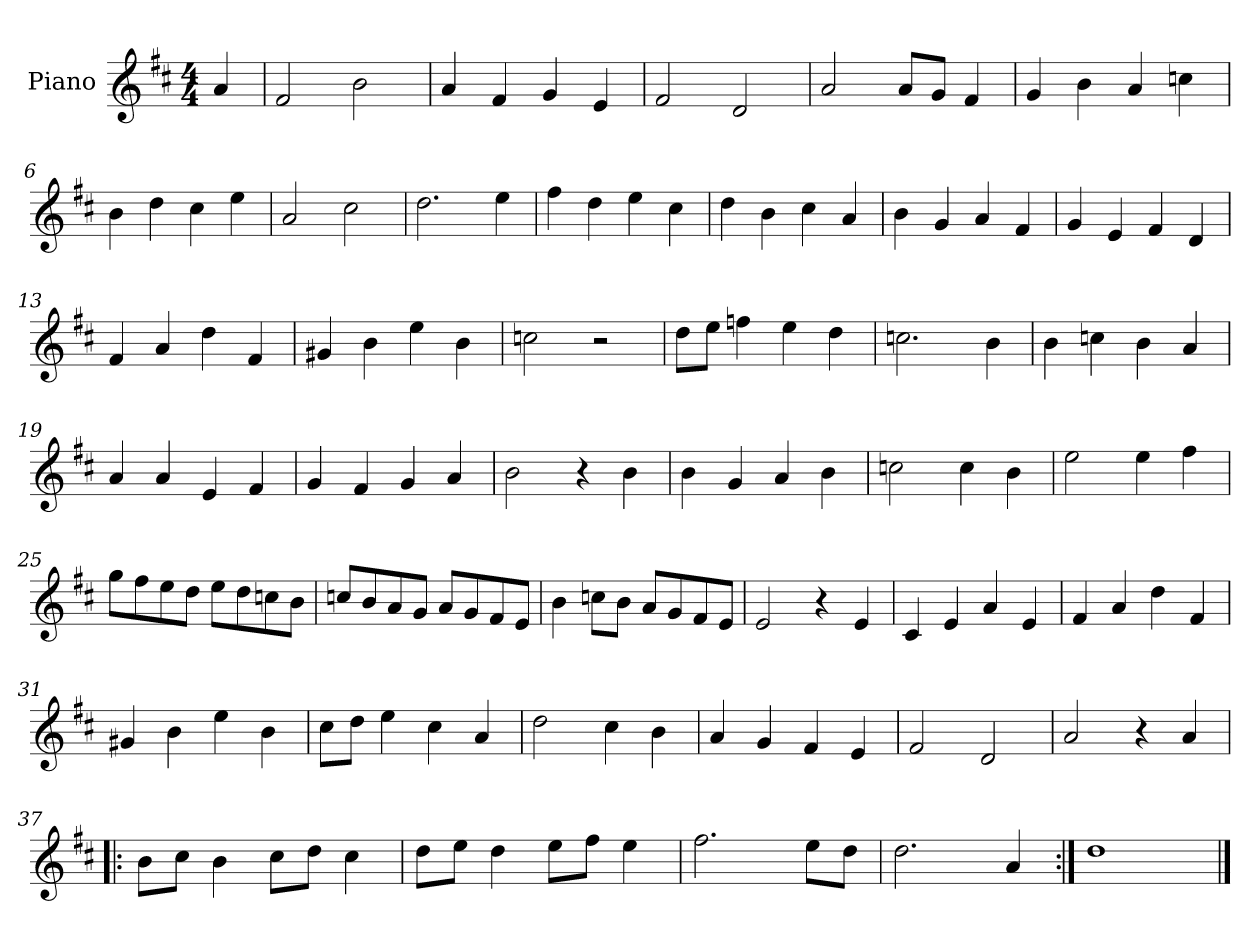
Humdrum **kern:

**kern
*part1
*staff1
*I"Piano
*I'Pno.
*clefG2
*k[f#c#]
*M4/4
=
4a/
=1
2f#/
2b\
=2
4a/
4f#/
4g/
4e/
=3
2f#/
2d/
=4
2a/
8a/L
8g/J
4f#/
=5
4g/
4b\
4a/
4ccn\
=6
4b\
4dd\
4cc#\
4ee\
=7
2a/
2cc#\
=8
2.dd\
4ee\
=9
4ff#\
4dd\
4ee\
4cc#\
!!LO:LB:g=z
=10
4dd\
4b\
4cc#\
4a/
=11
4b\
4g/
4a/
4f#/
=12
4g/
4e/
4f#/
4d/
=13
4f#/
4a/
4dd\
4f#/
=14
4g#X/
4b\
4ee\
4b\
=15
2ccn\
2r
=16
8dd\L
8ee\J
4ffn\
4ee\
4dd\
=17
2.ccn\
4b\
=18
4b\
4ccn\
4b\
4a/
!!LO:LB:g=z
=19
4a/
4a/
4e/
4f#/
=20
4g/
4f#/
4g/
4a/
=21
2b\
4r
4b\
=22
4b\
4g/
4a/
4b\
=23
2ccn\
4cc\
4b\
=24
2ee\
4ee\
4ff#\
=25
8gg\L
8ff#\
8ee\
8dd\J
8ee\L
8dd\
8ccn\
8b\J
=26
8ccn/L
8b/
8a/
8g/J
8a/L
8g/
8f#/
8e/J
!!LO:LB:g=z
=27
4b\
8ccn\L
8b\J
8a/L
8g/
8f#/
8e/J
=28
2e/
4r
4e/
=29
4c#/
4e/
4a/
4e/
=30
4f#/
4a/
4dd\
4f#/
=31
4g#X/
4b\
4ee\
4b\
=32
8cc#\L
8dd\J
4ee\
4cc#\
4a/
=33
2dd\
4cc#\
4b\
=34
4a/
4g/
4f#/
4e/
=35
2f#/
2d/
!!LO:LB:g=z
=36
2a/
4r
4a/
=37!|:
8b\L
8cc#\J
4b\
8cc#\L
8dd\J
4cc#\
=38
8dd\L
8ee\J
4dd\
8ee\L
8ff#\J
4ee\
=39
2.ff#\
8ee\L
8dd\J
=40
2.dd\
4a/
=41:|!
1dd
==
*-
